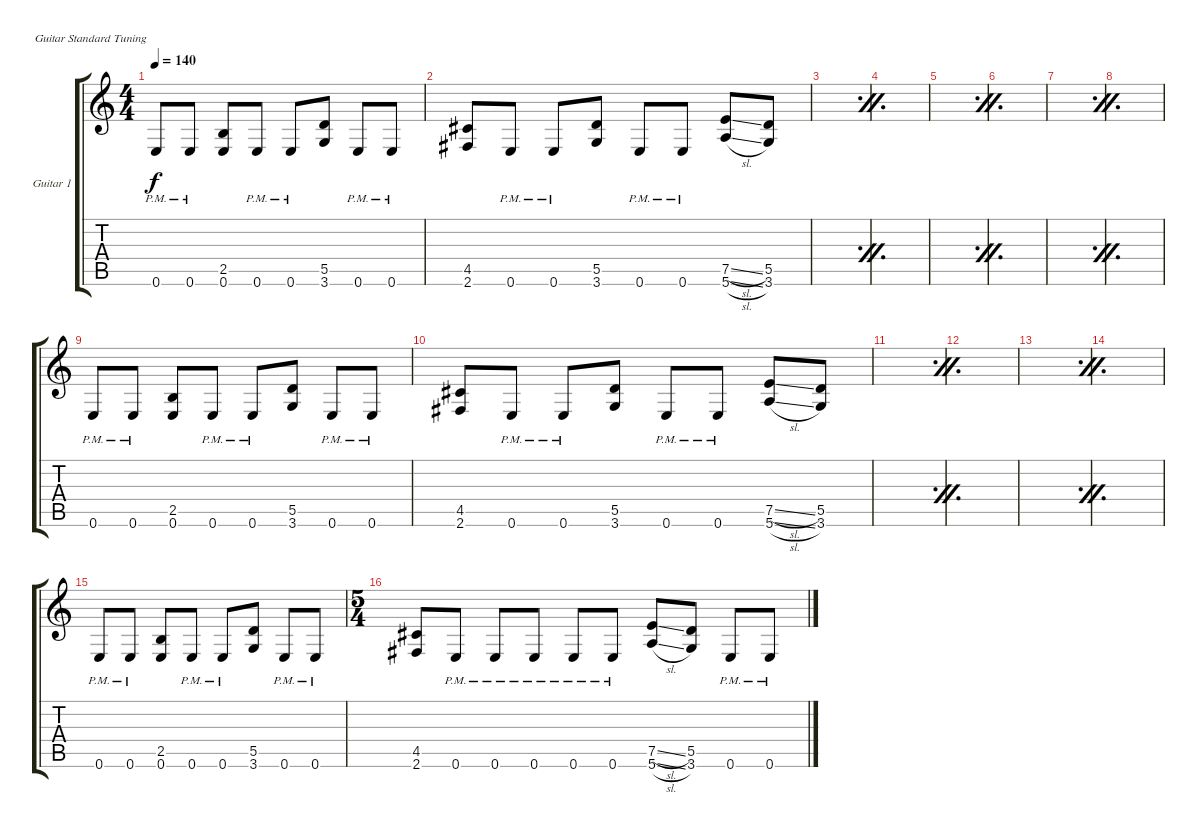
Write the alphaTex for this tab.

\defaultSystemsLayout 4
\bracketExtendMode groupsimilarinstruments
\firstSystemTrackNameOrientation horizontal
\otherSystemsTrackNameOrientation horizontal
\track ("Guitar 1" "Guitar 1") {instrument distortionguitar}
\staff {score tabs}
\tuning (E4 B3 G3 D3 A2 E2)
\ts (4 4)
\tempo 140
\clef g2
\ks c
0.6{pm}.8{dy f} 0.6{pm}.8 (2.5 0.6).8 0.6{pm}.8 0.6{pm}.8 (5.5 3.6).8 0.6{pm}.8 0.6{pm}.8 |
(4.5 2.6).8 0.6{pm}.8 0.6{pm}.8 (5.5 3.6).8 0.6{pm}.8 0.6{pm}.8 (7.5{sl} 5.6{sl}).8 (5.5 3.6).8 |
\simile firstofdouble
|
\simile secondofdouble
|
\simile firstofdouble
|
\simile secondofdouble
|
\simile firstofdouble
|
\simile secondofdouble
|
\simile none
0.6{pm}.8 0.6{pm}.8 (2.5 0.6).8 0.6{pm}.8 0.6{pm}.8 (5.5 3.6).8 0.6{pm}.8 0.6{pm}.8 |
(4.5 2.6).8 0.6{pm}.8 0.6{pm}.8 (5.5 3.6).8 0.6{pm}.8 0.6{pm}.8 (7.5{sl} 5.6{sl}).8 (5.5 3.6).8 |
\simile firstofdouble
|
\simile secondofdouble
|
\simile firstofdouble
|
\simile secondofdouble
|
\simile none
0.6{pm}.8 0.6{pm}.8 (2.5 0.6).8 0.6{pm}.8 0.6{pm}.8 (5.5 3.6).8 0.6{pm}.8 0.6{pm}.8 |
\ts (5 4)
(4.5 2.6).8 0.6{pm}.8 0.6{pm}.8 0.6{pm}.8 0.6{pm}.8 0.6{pm}.8 (7.5{sl} 5.6{sl}).8 (5.5 3.6).8 0.6{pm}.8 0.6{pm}.8
